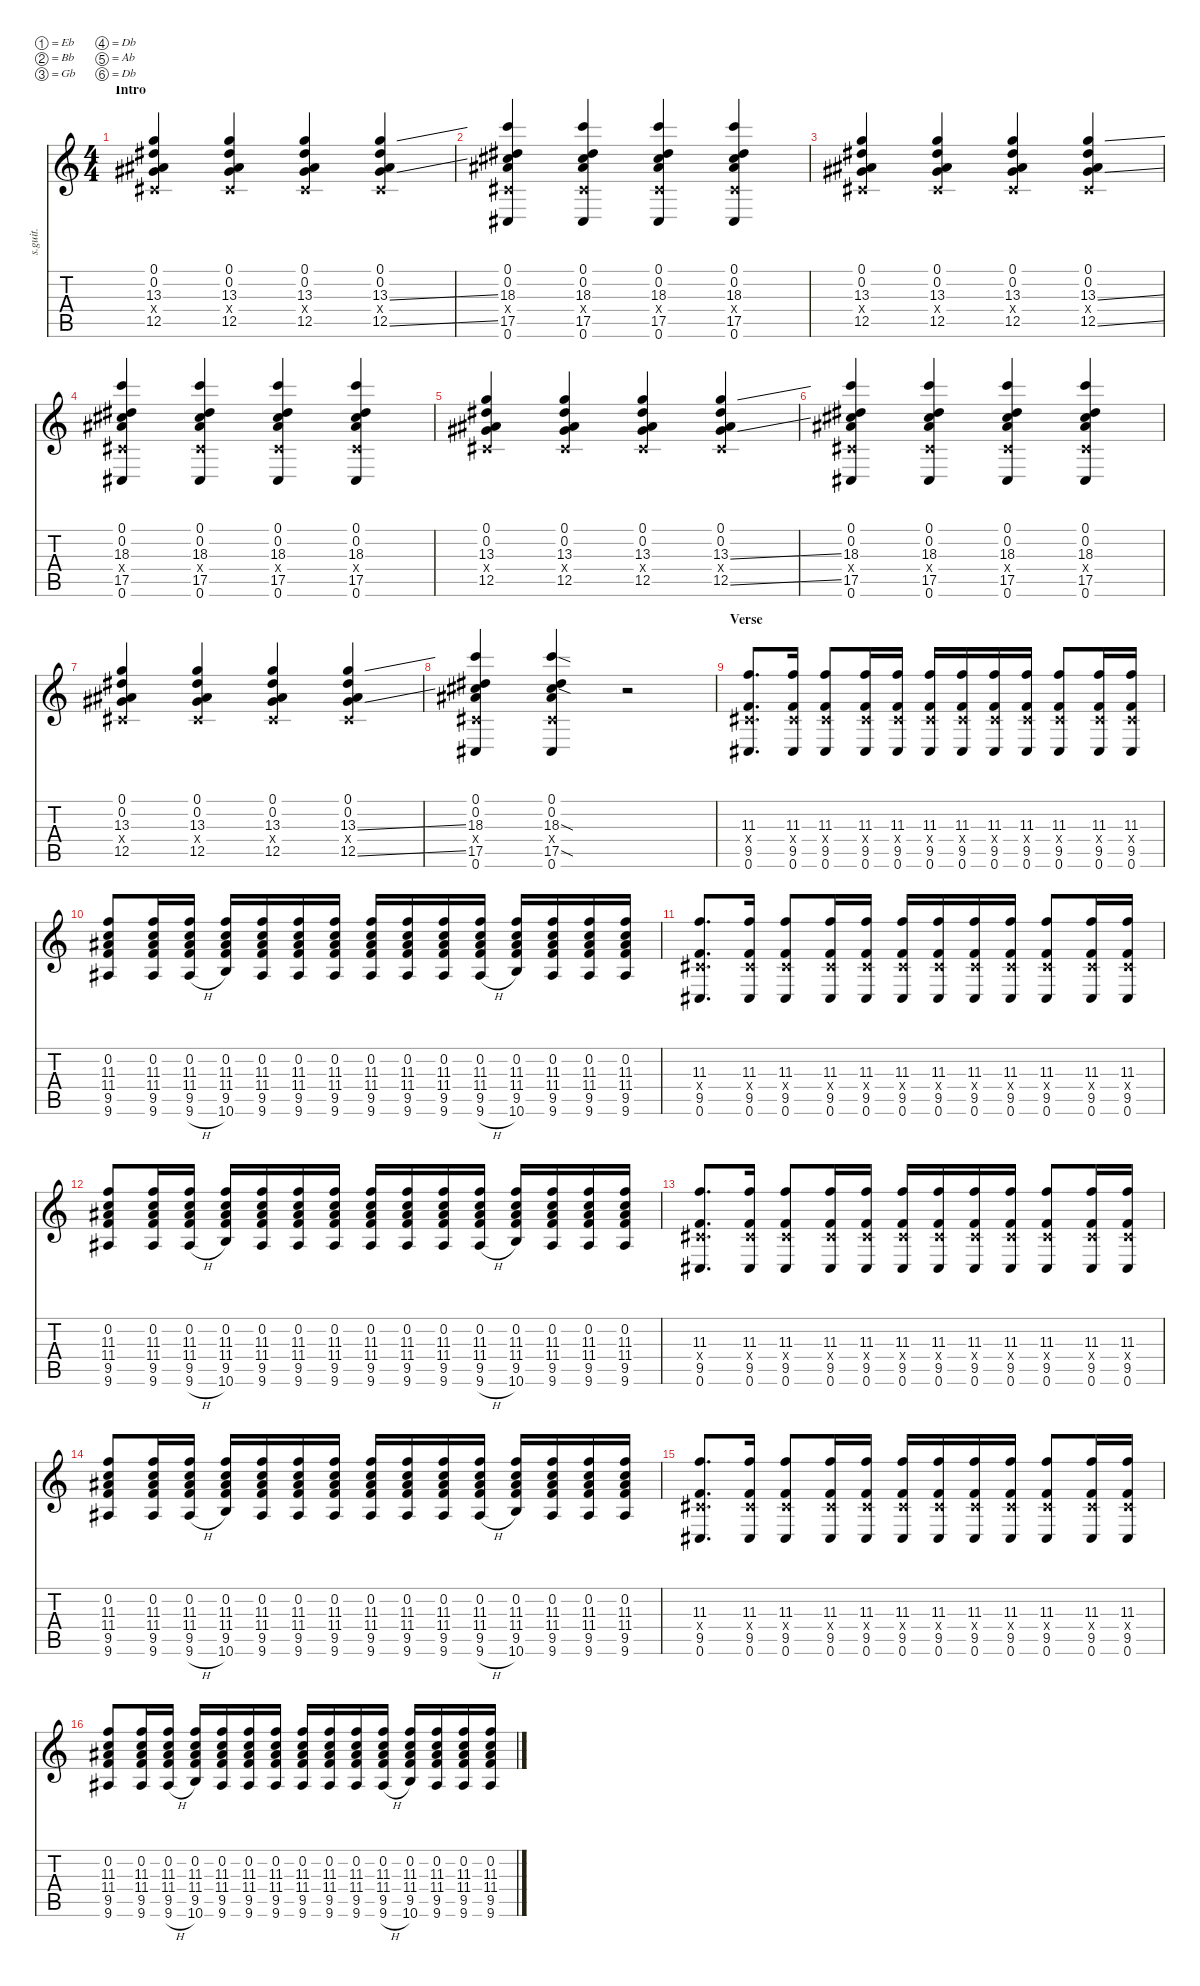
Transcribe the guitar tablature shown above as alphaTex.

\defaultSystemsLayout 4
\hideDynamics
\bracketExtendMode nobrackets
\track ("Left Track - Stephen Carpenter" "s.guit.") {instrument distortionguitar}
\staff {score tabs}
\tuning (Eb4 Bb3 Gb3 Db3 Ab2 Db2)
\ts (4 4)
\beaming (8 2 2 2 2)
\section ("" "Intro")
\tempo (80 hide)
\clef g2
\ks c
(0.1{acc #} 0.2{acc #} 13.3 0.4{x acc #} 12.5{acc #}).4{lyrics (0 "") lyrics (1 "") lyrics (2 "") lyrics (3 "") lyrics (4 "") dy fff instrument distortionguitar} (0.1{acc #} 0.2{acc #} 13.3 0.4{x acc #} 12.5{acc #}).4{lyrics (0 "") lyrics (1 "") lyrics (2 "") lyrics (3 "") lyrics (4 "")} (0.1{acc #} 0.2{acc #} 13.3 0.4{x acc #} 12.5{acc #}).4{lyrics (0 "") lyrics (1 "") lyrics (2 "") lyrics (3 "") lyrics (4 "")} (0.1{acc #} 0.2{acc #} 13.3{ss} 0.4{x acc #} 12.5{ss acc #}).4{lyrics (0 "") lyrics (1 "") lyrics (2 "") lyrics (3 "") lyrics (4 "")} |
(0.1{acc #} 0.2{acc #} 18.3 0.4{x acc #} 17.5{acc #} 0.6{acc #}).4{lyrics (0 "") lyrics (1 "") lyrics (2 "") lyrics (3 "") lyrics (4 "")} (0.1{acc #} 0.2{acc #} 18.3 0.4{x acc #} 17.5{acc #} 0.6{acc #}).4{lyrics (0 "") lyrics (1 "") lyrics (2 "") lyrics (3 "") lyrics (4 "")} (0.1{acc #} 0.2{acc #} 18.3 0.4{x acc #} 17.5{acc #} 0.6{acc #}).4{lyrics (0 "") lyrics (1 "") lyrics (2 "") lyrics (3 "") lyrics (4 "")} (0.1{acc #} 0.2{acc #} 18.3 0.4{x acc #} 17.5{acc #} 0.6{acc #}).4{lyrics (0 "") lyrics (1 "") lyrics (2 "") lyrics (3 "") lyrics (4 "")} |
(0.1{acc #} 0.2{acc #} 13.3 0.4{x acc #} 12.5{acc #}).4{lyrics (0 "") lyrics (1 "") lyrics (2 "") lyrics (3 "") lyrics (4 "")} (0.1{acc #} 0.2{acc #} 13.3 0.4{x acc #} 12.5{acc #}).4{lyrics (0 "") lyrics (1 "") lyrics (2 "") lyrics (3 "") lyrics (4 "")} (0.1{acc #} 0.2{acc #} 13.3 0.4{x acc #} 12.5{acc #}).4{lyrics (0 "") lyrics (1 "") lyrics (2 "") lyrics (3 "") lyrics (4 "")} (0.1{acc #} 0.2{acc #} 13.3{ss} 0.4{x acc #} 12.5{ss acc #}).4{lyrics (0 "") lyrics (1 "") lyrics (2 "") lyrics (3 "") lyrics (4 "")} |
(0.1{acc #} 0.2{acc #} 18.3 0.4{x acc #} 17.5{acc #} 0.6{acc #}).4{lyrics (0 "") lyrics (1 "") lyrics (2 "") lyrics (3 "") lyrics (4 "")} (0.1{acc #} 0.2{acc #} 18.3 0.4{x acc #} 17.5{acc #} 0.6{acc #}).4{lyrics (0 "") lyrics (1 "") lyrics (2 "") lyrics (3 "") lyrics (4 "")} (0.1{acc #} 0.2{acc #} 18.3 0.4{x acc #} 17.5{acc #} 0.6{acc #}).4{lyrics (0 "") lyrics (1 "") lyrics (2 "") lyrics (3 "") lyrics (4 "")} (0.1{acc #} 0.2{acc #} 18.3 0.4{x acc #} 17.5{acc #} 0.6{acc #}).4{lyrics (0 "") lyrics (1 "") lyrics (2 "") lyrics (3 "") lyrics (4 "")} |
(0.1{acc #} 0.2{acc #} 13.3 0.4{x acc #} 12.5{acc #}).4{lyrics (0 "") lyrics (1 "") lyrics (2 "") lyrics (3 "") lyrics (4 "")} (0.1{acc #} 0.2{acc #} 13.3 0.4{x acc #} 12.5{acc #}).4{lyrics (0 "") lyrics (1 "") lyrics (2 "") lyrics (3 "") lyrics (4 "")} (0.1{acc #} 0.2{acc #} 13.3 0.4{x acc #} 12.5{acc #}).4{lyrics (0 "") lyrics (1 "") lyrics (2 "") lyrics (3 "") lyrics (4 "")} (0.1{acc #} 0.2{acc #} 13.3{ss} 0.4{x acc #} 12.5{ss acc #}).4{lyrics (0 "") lyrics (1 "") lyrics (2 "") lyrics (3 "") lyrics (4 "")} |
(0.1{acc #} 0.2{acc #} 18.3 0.4{x acc #} 17.5{acc #} 0.6{acc #}).4{lyrics (0 "") lyrics (1 "") lyrics (2 "") lyrics (3 "") lyrics (4 "")} (0.1{acc #} 0.2{acc #} 18.3 0.4{x acc #} 17.5{acc #} 0.6{acc #}).4{lyrics (0 "") lyrics (1 "") lyrics (2 "") lyrics (3 "") lyrics (4 "")} (0.1{acc #} 0.2{acc #} 18.3 0.4{x acc #} 17.5{acc #} 0.6{acc #}).4{lyrics (0 "") lyrics (1 "") lyrics (2 "") lyrics (3 "") lyrics (4 "")} (0.1{acc #} 0.2{acc #} 18.3 0.4{x acc #} 17.5{acc #} 0.6{acc #}).4{lyrics (0 "") lyrics (1 "") lyrics (2 "") lyrics (3 "") lyrics (4 "")} |
(0.1{acc #} 0.2{acc #} 13.3 0.4{x acc #} 12.5{acc #}).4{lyrics (0 "") lyrics (1 "") lyrics (2 "") lyrics (3 "") lyrics (4 "")} (0.1{acc #} 0.2{acc #} 13.3 0.4{x acc #} 12.5{acc #}).4{lyrics (0 "") lyrics (1 "") lyrics (2 "") lyrics (3 "") lyrics (4 "")} (0.1{acc #} 0.2{acc #} 13.3 0.4{x acc #} 12.5{acc #}).4{lyrics (0 "") lyrics (1 "") lyrics (2 "") lyrics (3 "") lyrics (4 "")} (0.1{acc #} 0.2{acc #} 13.3{ss} 0.4{x acc #} 12.5{ss acc #}).4{lyrics (0 "") lyrics (1 "") lyrics (2 "") lyrics (3 "") lyrics (4 "")} |
(0.1{acc #} 0.2{acc #} 18.3 0.4{x acc #} 17.5{acc #} 0.6{acc #}).4{lyrics (0 "") lyrics (1 "") lyrics (2 "") lyrics (3 "") lyrics (4 "")} (0.1{acc #} 0.2{acc #} 18.3{sod} 0.4{x acc #} 17.5{sod acc #} 0.6{acc #}).4{lyrics (0 "") lyrics (1 "") lyrics (2 "") lyrics (3 "") lyrics (4 "")} r.2 |
\section ("" "Verse")
\tempo (93 hide)
(11.3 0.4{x acc #} 9.5 0.6{acc #}).8{d lyrics (0 "") lyrics (1 "") lyrics (2 "") lyrics (3 "") lyrics (4 "")} (11.3 0.4{x acc #} 9.5 0.6{acc #}).16{lyrics (0 "") lyrics (1 "") lyrics (2 "") lyrics (3 "") lyrics (4 "")} (11.3 0.4{x acc #} 9.5 0.6{acc #}).8{lyrics (0 "") lyrics (1 "") lyrics (2 "") lyrics (3 "") lyrics (4 "")} (11.3 0.4{x acc #} 9.5 0.6{acc #}).16{lyrics (0 "") lyrics (1 "") lyrics (2 "") lyrics (3 "") lyrics (4 "")} (11.3 0.4{x acc #} 9.5 0.6{acc #}).16{lyrics (0 "") lyrics (1 "") lyrics (2 "") lyrics (3 "") lyrics (4 "")} (11.3 0.4{x acc #} 9.5 0.6{acc #}).16{lyrics (0 "") lyrics (1 "") lyrics (2 "") lyrics (3 "") lyrics (4 "")} (11.3 0.4{x acc #} 9.5 0.6{acc #}).16{lyrics (0 "") lyrics (1 "") lyrics (2 "") lyrics (3 "") lyrics (4 "")} (11.3 0.4{x acc #} 9.5 0.6{acc #}).16{lyrics (0 "") lyrics (1 "") lyrics (2 "") lyrics (3 "") lyrics (4 "")} (11.3 0.4{x acc #} 9.5 0.6{acc #}).16{lyrics (0 "") lyrics (1 "") lyrics (2 "") lyrics (3 "") lyrics (4 "")} (11.3 0.4{x acc #} 9.5 0.6{acc #}).8{lyrics (0 "") lyrics (1 "") lyrics (2 "") lyrics (3 "") lyrics (4 "")} (11.3 0.4{x acc #} 9.5 0.6{acc #}).16{lyrics (0 "") lyrics (1 "") lyrics (2 "") lyrics (3 "") lyrics (4 "")} (11.3 0.4{x acc #} 9.5 0.6{acc #}).16{lyrics (0 "") lyrics (1 "") lyrics (2 "") lyrics (3 "") lyrics (4 "")} |
(0.2{acc #} 11.3 11.4 9.5 9.6{acc #}).8{lyrics (0 "") lyrics (1 "") lyrics (2 "") lyrics (3 "") lyrics (4 "")} (0.2{acc #} 11.3 11.4 9.5 9.6{acc #}).16{lyrics (0 "") lyrics (1 "") lyrics (2 "") lyrics (3 "") lyrics (4 "")} (0.2{acc #} 11.3 11.4 9.5 9.6{h acc #}).16{lyrics (0 "") lyrics (1 "") lyrics (2 "") lyrics (3 "") lyrics (4 "")} (0.2{acc #} 11.3 11.4 9.5 10.6).16{lyrics (0 "") lyrics (1 "") lyrics (2 "") lyrics (3 "") lyrics (4 "")} (0.2{acc #} 11.3 11.4 9.5 9.6{acc #}).16{lyrics (0 "") lyrics (1 "") lyrics (2 "") lyrics (3 "") lyrics (4 "")} (0.2{acc #} 11.3 11.4 9.5 9.6{acc #}).16{lyrics (0 "") lyrics (1 "") lyrics (2 "") lyrics (3 "") lyrics (4 "")} (0.2{acc #} 11.3 11.4 9.5 9.6{acc #}).16{lyrics (0 "") lyrics (1 "") lyrics (2 "") lyrics (3 "") lyrics (4 "")} (0.2{acc #} 11.3 11.4 9.5 9.6{acc #}).16{lyrics (0 "") lyrics (1 "") lyrics (2 "") lyrics (3 "") lyrics (4 "")} (0.2{acc #} 11.3 11.4 9.5 9.6{acc #}).16{lyrics (0 "") lyrics (1 "") lyrics (2 "") lyrics (3 "") lyrics (4 "")} (0.2{acc #} 11.3 11.4 9.5 9.6{acc #}).16{lyrics (0 "") lyrics (1 "") lyrics (2 "") lyrics (3 "") lyrics (4 "")} (0.2{acc #} 11.3 11.4 9.5 9.6{h acc #}).16{lyrics (0 "") lyrics (1 "") lyrics (2 "") lyrics (3 "") lyrics (4 "")} (0.2{acc #} 11.3 11.4 9.5 10.6).16{lyrics (0 "") lyrics (1 "") lyrics (2 "") lyrics (3 "") lyrics (4 "")} (0.2{acc #} 11.3 11.4 9.5 9.6{acc #}).16{lyrics (0 "") lyrics (1 "") lyrics (2 "") lyrics (3 "") lyrics (4 "")} (0.2{acc #} 11.3 11.4 9.5 9.6{acc #}).16{lyrics (0 "") lyrics (1 "") lyrics (2 "") lyrics (3 "") lyrics (4 "")} (0.2{acc #} 11.3 11.4 9.5 9.6{acc #}).16{lyrics (0 "") lyrics (1 "") lyrics (2 "") lyrics (3 "") lyrics (4 "")} |
(11.3 0.4{x acc #} 9.5 0.6{acc #}).8{d lyrics (0 "") lyrics (1 "") lyrics (2 "") lyrics (3 "") lyrics (4 "")} (11.3 0.4{x acc #} 9.5 0.6{acc #}).16{lyrics (0 "") lyrics (1 "") lyrics (2 "") lyrics (3 "") lyrics (4 "")} (11.3 0.4{x acc #} 9.5 0.6{acc #}).8{lyrics (0 "") lyrics (1 "") lyrics (2 "") lyrics (3 "") lyrics (4 "")} (11.3 0.4{x acc #} 9.5 0.6{acc #}).16{lyrics (0 "") lyrics (1 "") lyrics (2 "") lyrics (3 "") lyrics (4 "")} (11.3 0.4{x acc #} 9.5 0.6{acc #}).16{lyrics (0 "") lyrics (1 "") lyrics (2 "") lyrics (3 "") lyrics (4 "")} (11.3 0.4{x acc #} 9.5 0.6{acc #}).16{lyrics (0 "") lyrics (1 "") lyrics (2 "") lyrics (3 "") lyrics (4 "")} (11.3 0.4{x acc #} 9.5 0.6{acc #}).16{lyrics (0 "") lyrics (1 "") lyrics (2 "") lyrics (3 "") lyrics (4 "")} (11.3 0.4{x acc #} 9.5 0.6{acc #}).16{lyrics (0 "") lyrics (1 "") lyrics (2 "") lyrics (3 "") lyrics (4 "")} (11.3 0.4{x acc #} 9.5 0.6{acc #}).16{lyrics (0 "") lyrics (1 "") lyrics (2 "") lyrics (3 "") lyrics (4 "")} (11.3 0.4{x acc #} 9.5 0.6{acc #}).8{lyrics (0 "") lyrics (1 "") lyrics (2 "") lyrics (3 "") lyrics (4 "")} (11.3 0.4{x acc #} 9.5 0.6{acc #}).16{lyrics (0 "") lyrics (1 "") lyrics (2 "") lyrics (3 "") lyrics (4 "")} (11.3 0.4{x acc #} 9.5 0.6{acc #}).16{lyrics (0 "") lyrics (1 "") lyrics (2 "") lyrics (3 "") lyrics (4 "")} |
(0.2{acc #} 11.3 11.4 9.5 9.6{acc #}).8{lyrics (0 "") lyrics (1 "") lyrics (2 "") lyrics (3 "") lyrics (4 "")} (0.2{acc #} 11.3 11.4 9.5 9.6{acc #}).16{lyrics (0 "") lyrics (1 "") lyrics (2 "") lyrics (3 "") lyrics (4 "")} (0.2{acc #} 11.3 11.4 9.5 9.6{h acc #}).16{lyrics (0 "") lyrics (1 "") lyrics (2 "") lyrics (3 "") lyrics (4 "")} (0.2{acc #} 11.3 11.4 9.5 10.6).16{lyrics (0 "") lyrics (1 "") lyrics (2 "") lyrics (3 "") lyrics (4 "")} (0.2{acc #} 11.3 11.4 9.5 9.6{acc #}).16{lyrics (0 "") lyrics (1 "") lyrics (2 "") lyrics (3 "") lyrics (4 "")} (0.2{acc #} 11.3 11.4 9.5 9.6{acc #}).16{lyrics (0 "") lyrics (1 "") lyrics (2 "") lyrics (3 "") lyrics (4 "")} (0.2{acc #} 11.3 11.4 9.5 9.6{acc #}).16{lyrics (0 "") lyrics (1 "") lyrics (2 "") lyrics (3 "") lyrics (4 "")} (0.2{acc #} 11.3 11.4 9.5 9.6{acc #}).16{lyrics (0 "") lyrics (1 "") lyrics (2 "") lyrics (3 "") lyrics (4 "")} (0.2{acc #} 11.3 11.4 9.5 9.6{acc #}).16{lyrics (0 "") lyrics (1 "") lyrics (2 "") lyrics (3 "") lyrics (4 "")} (0.2{acc #} 11.3 11.4 9.5 9.6{acc #}).16{lyrics (0 "") lyrics (1 "") lyrics (2 "") lyrics (3 "") lyrics (4 "")} (0.2{acc #} 11.3 11.4 9.5 9.6{h acc #}).16{lyrics (0 "") lyrics (1 "") lyrics (2 "") lyrics (3 "") lyrics (4 "")} (0.2{acc #} 11.3 11.4 9.5 10.6).16{lyrics (0 "") lyrics (1 "") lyrics (2 "") lyrics (3 "") lyrics (4 "")} (0.2{acc #} 11.3 11.4 9.5 9.6{acc #}).16{lyrics (0 "") lyrics (1 "") lyrics (2 "") lyrics (3 "") lyrics (4 "")} (0.2{acc #} 11.3 11.4 9.5 9.6{acc #}).16{lyrics (0 "") lyrics (1 "") lyrics (2 "") lyrics (3 "") lyrics (4 "")} (0.2{acc #} 11.3 11.4 9.5 9.6{acc #}).16{lyrics (0 "") lyrics (1 "") lyrics (2 "") lyrics (3 "") lyrics (4 "")} |
(11.3 0.4{x acc #} 9.5 0.6{acc #}).8{d lyrics (0 "") lyrics (1 "") lyrics (2 "") lyrics (3 "") lyrics (4 "")} (11.3 0.4{x acc #} 9.5 0.6{acc #}).16{lyrics (0 "") lyrics (1 "") lyrics (2 "") lyrics (3 "") lyrics (4 "")} (11.3 0.4{x acc #} 9.5 0.6{acc #}).8{lyrics (0 "") lyrics (1 "") lyrics (2 "") lyrics (3 "") lyrics (4 "")} (11.3 0.4{x acc #} 9.5 0.6{acc #}).16{lyrics (0 "") lyrics (1 "") lyrics (2 "") lyrics (3 "") lyrics (4 "")} (11.3 0.4{x acc #} 9.5 0.6{acc #}).16{lyrics (0 "") lyrics (1 "") lyrics (2 "") lyrics (3 "") lyrics (4 "")} (11.3 0.4{x acc #} 9.5 0.6{acc #}).16{lyrics (0 "") lyrics (1 "") lyrics (2 "") lyrics (3 "") lyrics (4 "")} (11.3 0.4{x acc #} 9.5 0.6{acc #}).16{lyrics (0 "") lyrics (1 "") lyrics (2 "") lyrics (3 "") lyrics (4 "")} (11.3 0.4{x acc #} 9.5 0.6{acc #}).16{lyrics (0 "") lyrics (1 "") lyrics (2 "") lyrics (3 "") lyrics (4 "")} (11.3 0.4{x acc #} 9.5 0.6{acc #}).16{lyrics (0 "") lyrics (1 "") lyrics (2 "") lyrics (3 "") lyrics (4 "")} (11.3 0.4{x acc #} 9.5 0.6{acc #}).8{lyrics (0 "") lyrics (1 "") lyrics (2 "") lyrics (3 "") lyrics (4 "")} (11.3 0.4{x acc #} 9.5 0.6{acc #}).16{lyrics (0 "") lyrics (1 "") lyrics (2 "") lyrics (3 "") lyrics (4 "")} (11.3 0.4{x acc #} 9.5 0.6{acc #}).16{lyrics (0 "") lyrics (1 "") lyrics (2 "") lyrics (3 "") lyrics (4 "")} |
(0.2{acc #} 11.3 11.4 9.5 9.6{acc #}).8{lyrics (0 "") lyrics (1 "") lyrics (2 "") lyrics (3 "") lyrics (4 "")} (0.2{acc #} 11.3 11.4 9.5 9.6{acc #}).16{lyrics (0 "") lyrics (1 "") lyrics (2 "") lyrics (3 "") lyrics (4 "")} (0.2{acc #} 11.3 11.4 9.5 9.6{h acc #}).16{lyrics (0 "") lyrics (1 "") lyrics (2 "") lyrics (3 "") lyrics (4 "")} (0.2{acc #} 11.3 11.4 9.5 10.6).16{lyrics (0 "") lyrics (1 "") lyrics (2 "") lyrics (3 "") lyrics (4 "")} (0.2{acc #} 11.3 11.4 9.5 9.6{acc #}).16{lyrics (0 "") lyrics (1 "") lyrics (2 "") lyrics (3 "") lyrics (4 "")} (0.2{acc #} 11.3 11.4 9.5 9.6{acc #}).16{lyrics (0 "") lyrics (1 "") lyrics (2 "") lyrics (3 "") lyrics (4 "")} (0.2{acc #} 11.3 11.4 9.5 9.6{acc #}).16{lyrics (0 "") lyrics (1 "") lyrics (2 "") lyrics (3 "") lyrics (4 "")} (0.2{acc #} 11.3 11.4 9.5 9.6{acc #}).16{lyrics (0 "") lyrics (1 "") lyrics (2 "") lyrics (3 "") lyrics (4 "")} (0.2{acc #} 11.3 11.4 9.5 9.6{acc #}).16{lyrics (0 "") lyrics (1 "") lyrics (2 "") lyrics (3 "") lyrics (4 "")} (0.2{acc #} 11.3 11.4 9.5 9.6{acc #}).16{lyrics (0 "") lyrics (1 "") lyrics (2 "") lyrics (3 "") lyrics (4 "")} (0.2{acc #} 11.3 11.4 9.5 9.6{h acc #}).16{lyrics (0 "") lyrics (1 "") lyrics (2 "") lyrics (3 "") lyrics (4 "")} (0.2{acc #} 11.3 11.4 9.5 10.6).16{lyrics (0 "") lyrics (1 "") lyrics (2 "") lyrics (3 "") lyrics (4 "")} (0.2{acc #} 11.3 11.4 9.5 9.6{acc #}).16{lyrics (0 "") lyrics (1 "") lyrics (2 "") lyrics (3 "") lyrics (4 "")} (0.2{acc #} 11.3 11.4 9.5 9.6{acc #}).16{lyrics (0 "") lyrics (1 "") lyrics (2 "") lyrics (3 "") lyrics (4 "")} (0.2{acc #} 11.3 11.4 9.5 9.6{acc #}).16{lyrics (0 "") lyrics (1 "") lyrics (2 "") lyrics (3 "") lyrics (4 "")} |
(11.3 0.4{x acc #} 9.5 0.6{acc #}).8{d lyrics (0 "") lyrics (1 "") lyrics (2 "") lyrics (3 "") lyrics (4 "")} (11.3 0.4{x acc #} 9.5 0.6{acc #}).16{lyrics (0 "") lyrics (1 "") lyrics (2 "") lyrics (3 "") lyrics (4 "")} (11.3 0.4{x acc #} 9.5 0.6{acc #}).8{lyrics (0 "") lyrics (1 "") lyrics (2 "") lyrics (3 "") lyrics (4 "")} (11.3 0.4{x acc #} 9.5 0.6{acc #}).16{lyrics (0 "") lyrics (1 "") lyrics (2 "") lyrics (3 "") lyrics (4 "")} (11.3 0.4{x acc #} 9.5 0.6{acc #}).16{lyrics (0 "") lyrics (1 "") lyrics (2 "") lyrics (3 "") lyrics (4 "")} (11.3 0.4{x acc #} 9.5 0.6{acc #}).16{lyrics (0 "") lyrics (1 "") lyrics (2 "") lyrics (3 "") lyrics (4 "")} (11.3 0.4{x acc #} 9.5 0.6{acc #}).16{lyrics (0 "") lyrics (1 "") lyrics (2 "") lyrics (3 "") lyrics (4 "")} (11.3 0.4{x acc #} 9.5 0.6{acc #}).16{lyrics (0 "") lyrics (1 "") lyrics (2 "") lyrics (3 "") lyrics (4 "")} (11.3 0.4{x acc #} 9.5 0.6{acc #}).16{lyrics (0 "") lyrics (1 "") lyrics (2 "") lyrics (3 "") lyrics (4 "")} (11.3 0.4{x acc #} 9.5 0.6{acc #}).8{lyrics (0 "") lyrics (1 "") lyrics (2 "") lyrics (3 "") lyrics (4 "")} (11.3 0.4{x acc #} 9.5 0.6{acc #}).16{lyrics (0 "") lyrics (1 "") lyrics (2 "") lyrics (3 "") lyrics (4 "")} (11.3 0.4{x acc #} 9.5 0.6{acc #}).16{lyrics (0 "") lyrics (1 "") lyrics (2 "") lyrics (3 "") lyrics (4 "")} |
(0.2{acc #} 11.3 11.4 9.5 9.6{acc #}).8{lyrics (0 "") lyrics (1 "") lyrics (2 "") lyrics (3 "") lyrics (4 "")} (0.2{acc #} 11.3 11.4 9.5 9.6{acc #}).16{lyrics (0 "") lyrics (1 "") lyrics (2 "") lyrics (3 "") lyrics (4 "")} (0.2{acc #} 11.3 11.4 9.5 9.6{h acc #}).16{lyrics (0 "") lyrics (1 "") lyrics (2 "") lyrics (3 "") lyrics (4 "")} (0.2{acc #} 11.3 11.4 9.5 10.6).16{lyrics (0 "") lyrics (1 "") lyrics (2 "") lyrics (3 "") lyrics (4 "")} (0.2{acc #} 11.3 11.4 9.5 9.6{acc #}).16{lyrics (0 "") lyrics (1 "") lyrics (2 "") lyrics (3 "") lyrics (4 "")} (0.2{acc #} 11.3 11.4 9.5 9.6{acc #}).16{lyrics (0 "") lyrics (1 "") lyrics (2 "") lyrics (3 "") lyrics (4 "")} (0.2{acc #} 11.3 11.4 9.5 9.6{acc #}).16{lyrics (0 "") lyrics (1 "") lyrics (2 "") lyrics (3 "") lyrics (4 "")} (0.2{acc #} 11.3 11.4 9.5 9.6{acc #}).16{lyrics (0 "") lyrics (1 "") lyrics (2 "") lyrics (3 "") lyrics (4 "")} (0.2{acc #} 11.3 11.4 9.5 9.6{acc #}).16{lyrics (0 "") lyrics (1 "") lyrics (2 "") lyrics (3 "") lyrics (4 "")} (0.2{acc #} 11.3 11.4 9.5 9.6{acc #}).16{lyrics (0 "") lyrics (1 "") lyrics (2 "") lyrics (3 "") lyrics (4 "")} (0.2{acc #} 11.3 11.4 9.5 9.6{h acc #}).16{lyrics (0 "") lyrics (1 "") lyrics (2 "") lyrics (3 "") lyrics (4 "")} (0.2{acc #} 11.3 11.4 9.5 10.6).16{lyrics (0 "") lyrics (1 "") lyrics (2 "") lyrics (3 "") lyrics (4 "")} (0.2{acc #} 11.3 11.4 9.5 9.6{acc #}).16{lyrics (0 "") lyrics (1 "") lyrics (2 "") lyrics (3 "") lyrics (4 "")} (0.2{acc #} 11.3 11.4 9.5 9.6{acc #}).16{lyrics (0 "") lyrics (1 "") lyrics (2 "") lyrics (3 "") lyrics (4 "")} (0.2{acc #} 11.3 11.4 9.5 9.6{acc #}).16{lyrics (0 "") lyrics (1 "") lyrics (2 "") lyrics (3 "") lyrics (4 "")}
